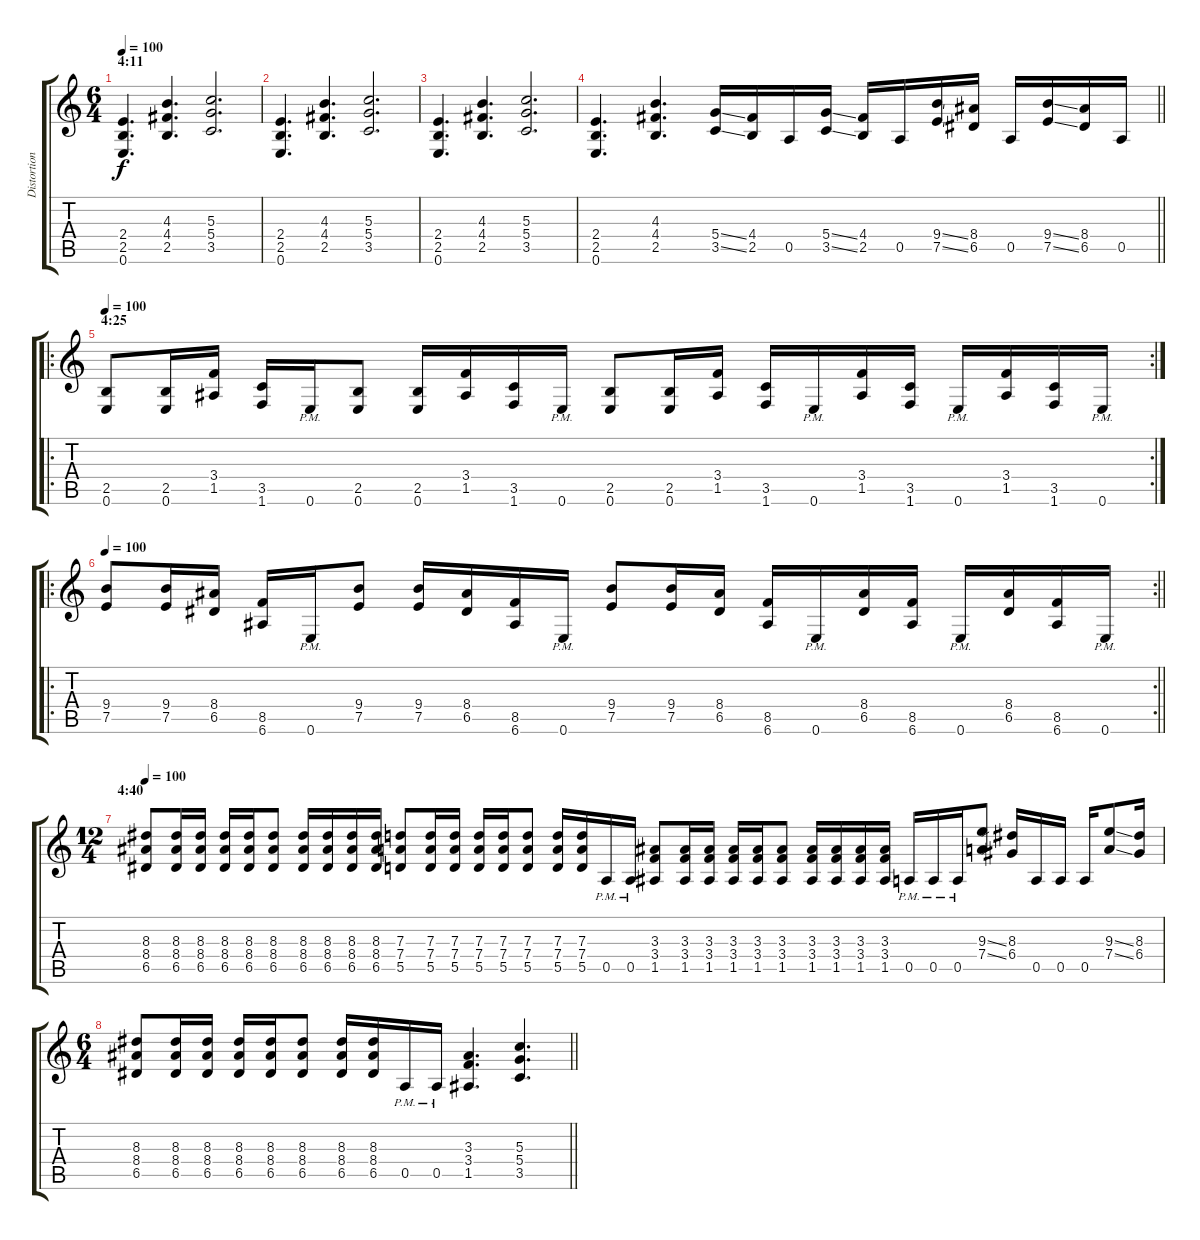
\track ("Distortion Guitar" "Distortion") {instrument distortionguitar}
\staff {score tabs}
\tuning (E4 B3 G3 D3 A2 E2) {hide}
\ts (6 4)
\section ("" "4:11")
\tempo 100
\clef g2
\ks c
(2.4 2.5 0.6).4{d dy f} (4.3 4.4 2.5).4{d} (5.3 5.4 3.5).2{d} |
(2.4 2.5 0.6).4{d} (4.3 4.4 2.5).4{d} (5.3 5.4 3.5).2{d} |
(2.4 2.5 0.6).4{d} (4.3 4.4 2.5).4{d} (5.3 5.4 3.5).2{d} |
\barLineRight lightlight
(2.4 2.5 0.6).4{d} (4.3 4.4 2.5).4{d} (5.4{ss} 3.5{ss}).16 (4.4 2.5).16 0.5.16 (5.4{ss} 3.5{ss}).16 (4.4 2.5).16 0.5.16 (9.4{ss} 7.5{ss}).16 (8.4 6.5).16 0.5.16 (9.4{ss} 7.5{ss}).16 (8.4 6.5).16 0.5.16 |
\ro
\rc 2
\section ("" "4:25")
\tempo 100
(2.5 0.6).8 (2.5 0.6).16 (3.4 1.5).16 (3.5 1.6).16 0.6{pm}.16 (2.5 0.6).8 (2.5 0.6).16 (3.4 1.5).16 (3.5 1.6).16 0.6{pm}.16 (2.5 0.6).8 (2.5 0.6).16 (3.4 1.5).16 (3.5 1.6).16 0.6{pm}.16 (3.4 1.5).16 (3.5 1.6).16 0.6{pm}.16 (3.4 1.5).16 (3.5 1.6).16 0.6{pm}.16 |
\ro
\rc 2
\tempo 100
\barLineRight lightlight
(9.4 7.5).8 (9.4 7.5).16 (8.4 6.5).16 (8.5 6.6).16 0.6{pm}.16 (9.4 7.5).8 (9.4 7.5).16 (8.4 6.5).16 (8.5 6.6).16 0.6{pm}.16 (9.4 7.5).8 (9.4 7.5).16 (8.4 6.5).16 (8.5 6.6).16 0.6{pm}.16 (8.4 6.5).16 (8.5 6.6).16 0.6{pm}.16 (8.4 6.5).16 (8.5 6.6).16 0.6{pm}.16 |
\ts (12 4)
\section ("" "4:40")
\tempo 100
(8.3 8.4 6.5).8 (8.3 8.4 6.5).16 (8.3 8.4 6.5).16 (8.3 8.4 6.5).16 (8.3 8.4 6.5).16 (8.3 8.4 6.5).8 (8.3 8.4 6.5).16 (8.3 8.4 6.5).16 (8.3 8.4 6.5).16 (8.3 8.4 6.5).16 (7.3 7.4 5.5).8 (7.3 7.4 5.5).16 (7.3 7.4 5.5).16 (7.3 7.4 5.5).16 (7.3 7.4 5.5).16 (7.3 7.4 5.5).8 (7.3 7.4 5.5).16 (7.3 7.4 5.5).16 0.5{pm}.16 0.5{pm}.16 (3.3 3.4 1.5).8 (3.3 3.4 1.5).16 (3.3 3.4 1.5).16 (3.3 3.4 1.5).16 (3.3 3.4 1.5).16 (3.3 3.4 1.5).8 (3.3 3.4 1.5).16 (3.3 3.4 1.5).16 (3.3 3.4 1.5).16 (3.3 3.4 1.5).16 0.5{pm}.16 0.5{pm}.16 0.5{pm}.16 (9.3{ss} 7.4{ss}).8 (8.3 6.4).16 0.5.16 0.5.16 0.5.16 (9.3{ss} 7.4{ss}).8 (8.3 6.4).16 |
\ts (6 4)
\barLineRight lightlight
(8.3 8.4 6.5).8 (8.3 8.4 6.5).16 (8.3 8.4 6.5).16 (8.3 8.4 6.5).16 (8.3 8.4 6.5).16 (8.3 8.4 6.5).8 (8.3 8.4 6.5).16 (8.3 8.4 6.5).16 0.5{pm}.16 0.5{pm}.16 (3.3 3.4 1.5).4{d} (5.3 5.4 3.5).4{d}
